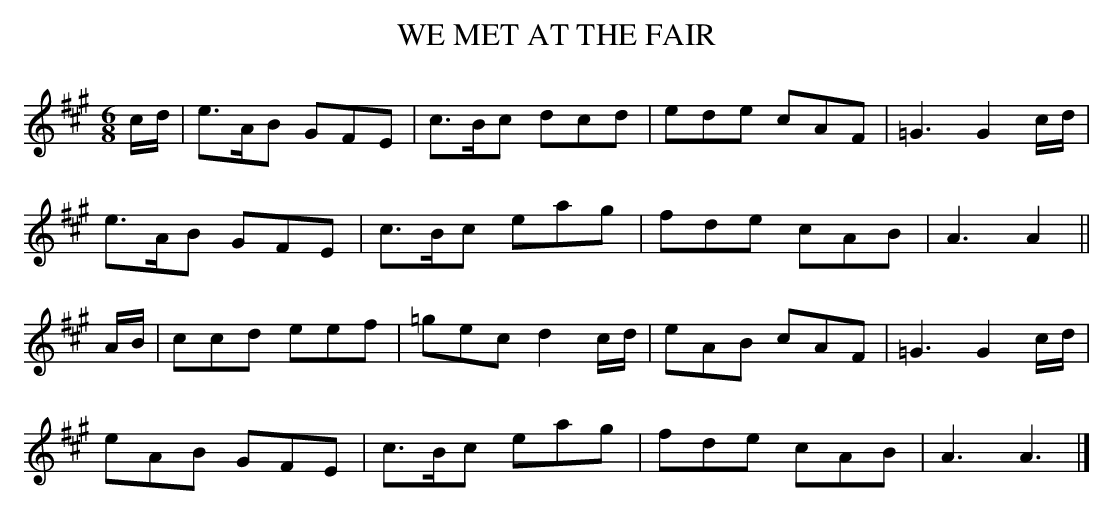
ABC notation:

X:1
T:WE MET AT THE FAIR
Y:"gaily"
M:6/8
L:1/8
K:A
c/d/|e>AB GFE|c>Bc dcd|ede cAF|\
=G3 G2c/d/|
e>AB GFE|c>Bc eag|fde cAB|A3A2||
A/B/|ccd eef|=gec d2c/d/|eAB cAF|\
=G3 G2c/d/|
eAB GFE|c>Bc eag|fde cAB|A3A3|]
